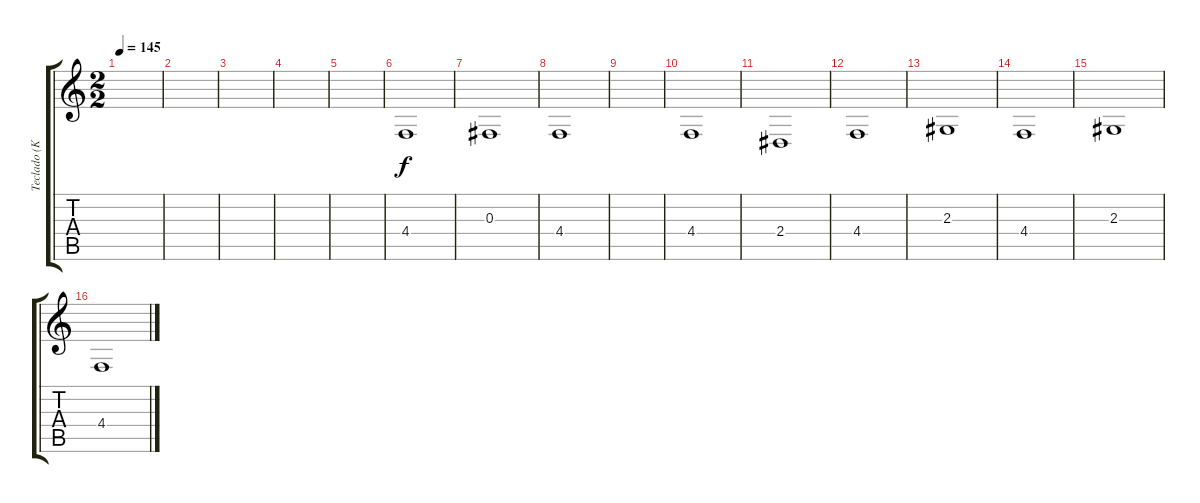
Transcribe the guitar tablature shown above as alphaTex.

\track ("Teclado (Keyboard)" "Teclado (K") {instrument pad8sweep}
\staff {score tabs}
\tuning (Eb4 Bb3 Gb3 Db3 Ab2 Eb2) {hide}
\ts (2 2)
\tempo 145
\clef g2
\ks c
|
|
|
|
|
4.4.1 |
0.3.1 |
4.4.1 |
|
4.4.1 |
2.4.1 |
4.4.1 |
2.3.1 |
4.4.1 |
2.3.1 |
4.4.1
